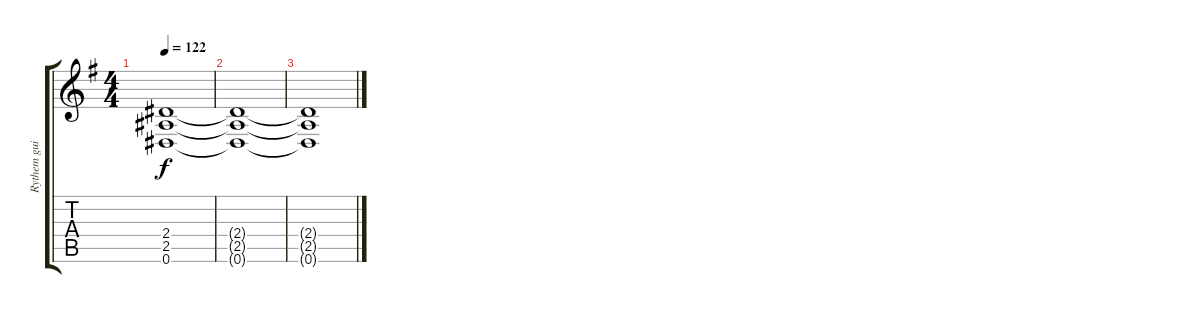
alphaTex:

\track ("Rythem guitar left" "Rythem gui") {instrument distortionguitar}
\staff {score tabs}
\tuning (Eb4 Bb3 Gb3 Db3 Ab2 Eb2) {hide}
\ts (4 4)
\tempo 122
\clef g2
\ks eminor
(2.4{t} 2.5{t} 0.6{t}).1{dy f} |
(2.4{t} 2.5{t} 0.6{t}).1 |
(2.4{t} 2.5{t} 0.6{t}).1
